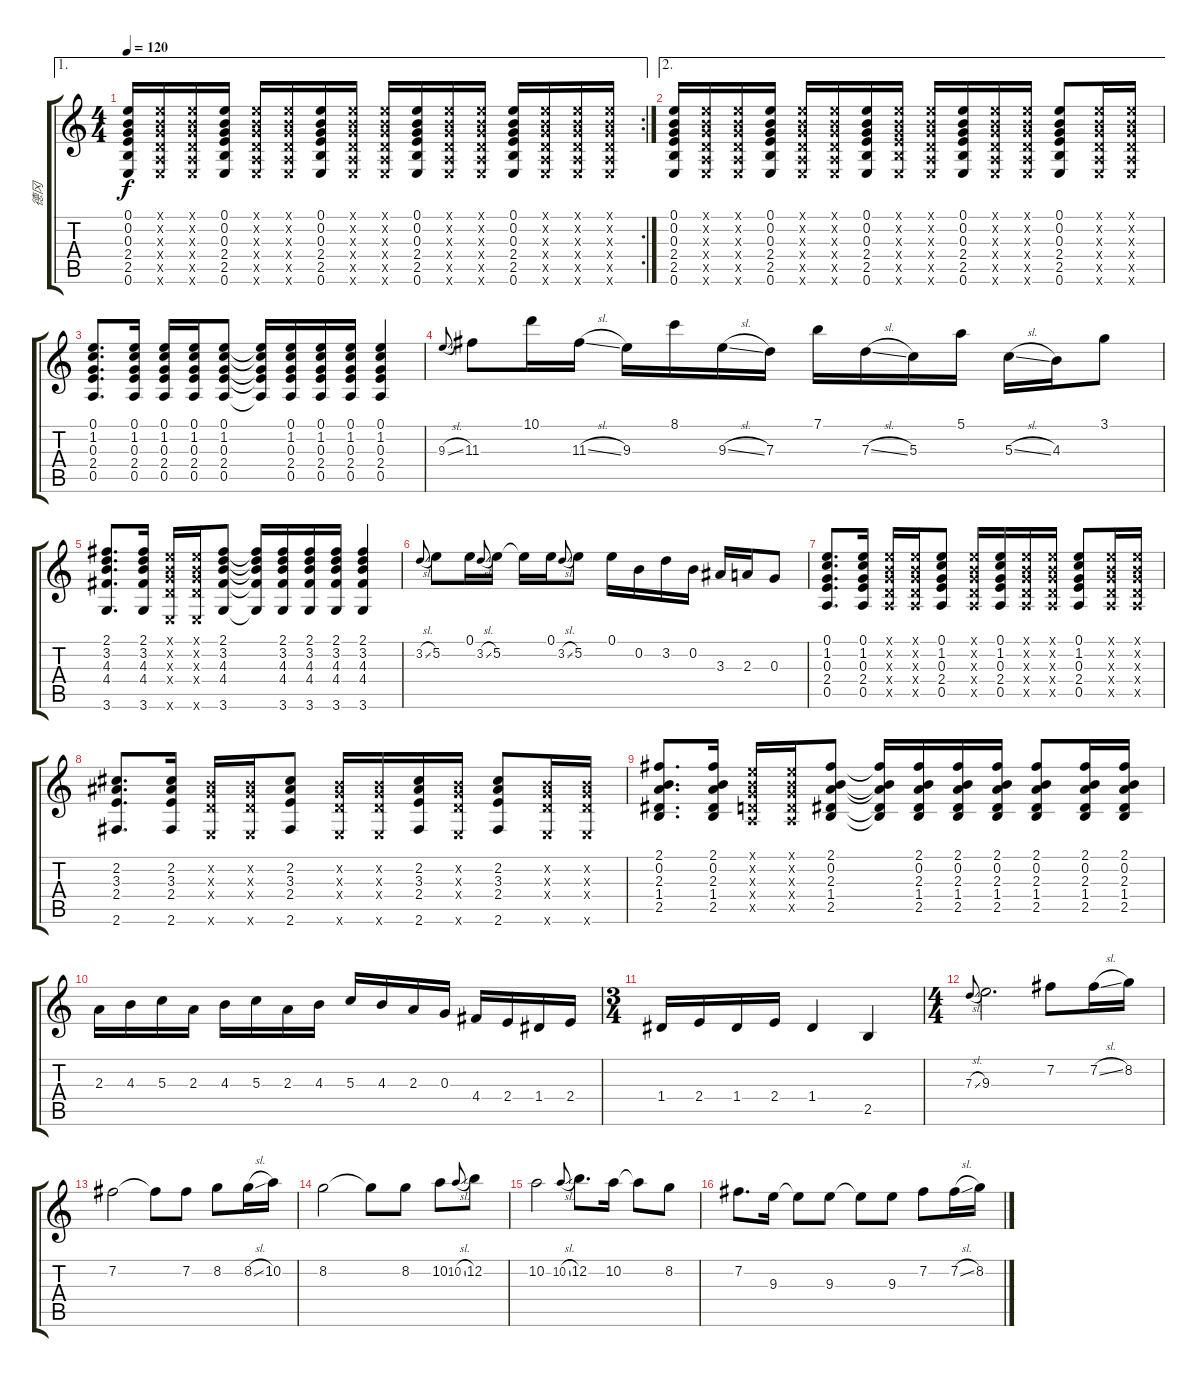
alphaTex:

\track ("德冈" "德冈") {instrument acousticguitarsteel}
\staff {score tabs}
\tuning (E4 B3 G3 D3 A2 E2) {hide}
\ae 1
\rc 2
\ts (4 4)
\tempo 120
\clef g2
\ks c
(0.1 0.2 0.3 2.4 2.5 0.6).16{dy f} (0.1{x} 0.2{x} 0.3{x} 0.4{x} 0.5{x} 0.6{x}).16 (0.1{x} 0.2{x} 0.3{x} 0.4{x} 0.5{x} 0.6{x}).16 (0.1 0.2 0.3 2.4 2.5 0.6).16 (0.1{x} 0.2{x} 0.3{x} 0.4{x} 0.5{x} 0.6{x}).16 (0.1{x} 0.2{x} 0.3{x} 0.4{x} 0.5{x} 0.6{x}).16 (0.1 0.2 0.3 2.4 2.5 0.6).16 (0.1{x} 0.2{x} 0.3{x} 0.4{x} 0.5{x} 0.6{x}).16 (0.1{x} 0.2{x} 0.3{x} 0.4{x} 0.5{x} 0.6{x}).16 (0.1 0.2 0.3 2.4 2.5 0.6).16 (0.1{x} 0.2{x} 0.3{x} 0.4{x} 0.5{x} 0.6{x}).16 (0.1{x} 0.2{x} 0.3{x} 0.4{x} 0.5{x} 0.6{x}).16 (0.1 0.2 0.3 2.4 2.5 0.6).16 (0.1{x} 0.2{x} 0.3{x} 0.4{x} 0.5{x} 0.6{x}).16 (0.1{x} 0.2{x} 0.3{x} 0.4{x} 0.5{x} 0.6{x}).16 (0.1{x} 0.2{x} 0.3{x} 0.4{x} 0.5{x} 0.6{x}).16 |
\ae 2
(0.1 0.2 0.3 2.4 2.5 0.6).16 (0.1{x} 0.2{x} 0.3{x} 0.4{x} 0.5{x} 0.6{x}).16 (0.1{x} 0.2{x} 0.3{x} 0.4{x} 0.5{x} 0.6{x}).16 (0.1 0.2 0.3 2.4 2.5 0.6).16 (0.1{x} 0.2{x} 0.3{x} 0.4{x} 0.5{x} 0.6{x}).16 (0.1{x} 0.2{x} 0.3{x} 0.4{x} 0.5{x} 0.6{x}).16 (0.1 0.2 0.3 2.4 2.5 0.6).16 (0.1{x} 0.2{x} 0.3{x} 2.4{x} 2.5{x} 0.6{x}).16 (0.1{x} 0.2{x} 0.3{x} 0.4{x} 0.5{x} 0.6{x}).16 (0.1 0.2 0.3 2.4 2.5 0.6).16 (0.1{x} 0.2{x} 0.3{x} 0.4{x} 0.5{x} 0.6{x}).16 (0.1{x} 0.2{x} 0.3{x} 0.4{x} 0.5{x} 0.6{x}).16 (0.1 0.2 0.3 2.4 2.5 0.6).8 (0.1{x} 0.2{x} 0.3{x} 0.4{x} 0.5{x} 0.6{x}).16 (0.1{x} 0.2{x} 0.3{x} 0.4{x} 0.5{x} 0.6{x}).16 |
(0.1 1.2 0.3 2.4 0.5).8{d} (0.1 1.2 0.3 2.4 0.5).16 (0.1 1.2 0.3 2.4 0.5).16 (0.1 1.2 0.3 2.4 0.5).16 (0.1 1.2 0.3 2.4 0.5).8 (0.1{t} 1.2{t} 0.3{t} 2.4{t} 0.5{t}).16 (0.1 1.2 0.3 2.4 0.5).16 (0.1 1.2 0.3 2.4 0.5).16 (0.1 1.2 0.3 2.4 0.5).16 (0.1 1.2 0.3 2.4 0.5).4 |
9.3{sl}.8{gr onbeat} 11.3.8{volume 16} 10.1.16 11.3{sl}.16 9.3.16 8.1.16 9.3{sl}.16 7.3.16 7.1.16 7.3{sl}.16 5.3.16 5.1.16 5.3{sl}.16 4.3.16 3.1.8 |
(2.1 3.2 4.3 4.4 3.6).8{d volume 10} (2.1 3.2 4.3 4.4 3.6).16 (0.1{x} 0.2{x} 0.3{x} 0.4{x} 0.6{x}).16 (0.1{x} 0.2{x} 0.3{x} 0.4{x} 0.6{x}).16 (2.1 3.2 4.3 4.4 3.6).8 (2.1{t} 3.2{t} 4.3{t} 4.4{t} 3.6{t}).16 (2.1 3.2 4.3 4.4 3.6).16 (2.1 3.2 4.3 4.4 3.6).16 (2.1 3.2 4.3 4.4 3.6).16 (2.1 3.2 4.3 4.4 3.6).4 |
3.2{sl}.8{gr onbeat} 5.2.8{volume 16} 0.1.16 3.2{sl}.8{gr onbeat} 5.2.16 5.2{t}.16 0.1.16 3.2{sl}.8{gr onbeat} 5.2.8 0.1.16 0.2.16 3.2.16 0.2.16 3.3.16 2.3.16 0.3.8 |
(0.1 1.2 0.3 2.4 0.5).8{d volume 11} (0.1 1.2 0.3 2.4 0.5).16 (0.1{x} 0.2{x} 0.3{x} 0.4{x} 0.5{x}).16 (0.1{x} 0.2{x} 0.3{x} 0.4{x} 0.5{x}).16 (0.1 1.2 0.3 2.4 0.5).8 (0.1{x} 0.2{x} 0.3{x} 0.4{x} 0.5{x}).16 (0.1 1.2 0.3 2.4 0.5).16 (0.1{x} 0.2{x} 0.3{x} 0.4{x} 0.5{x}).16 (0.1{x} 0.2{x} 0.3{x} 0.4{x} 0.5{x}).16 (0.1 1.2 0.3 2.4 0.5).8 (0.1{x} 0.2{x} 0.3{x} 0.4{x} 0.5{x}).16 (0.1{x} 0.2{x} 0.3{x} 0.4{x} 0.5{x}).16 |
(2.2 3.3 2.4 2.6).8{d} (2.2 3.3 2.4 2.6).16 (0.2{x} 0.3{x} 0.4{x} 0.6{x}).16 (0.2{x} 0.3{x} 0.4{x} 0.6{x}).16 (2.2 3.3 2.4 2.6).8 (0.2{x} 0.3{x} 0.4{x} 0.6{x}).16 (0.2{x} 0.3{x} 0.4{x} 0.6{x}).16 (2.2 3.3 2.4 2.6).16 (0.2{x} 0.3{x} 0.4{x} 0.6{x}).16 (2.2 3.3 2.4 2.6).8 (0.2{x} 0.3{x} 0.4{x} 0.6{x}).16 (0.2{x} 0.3{x} 0.4{x} 0.6{x}).16 |
(2.1 0.2 2.3 1.4 2.5).8{d} (2.1 0.2 2.3 1.4 2.5).16 (0.1{x} 0.2{x} 0.3{x} 0.4{x} 0.5{x}).16 (0.1{x} 0.2{x} 0.3{x} 0.4{x} 0.5{x}).16 (2.1 0.2 2.3 1.4 2.5).8 (2.1{t} 0.2{t} 2.3{t} 1.4{t} 2.5{t}).16 (2.1 0.2 2.3 1.4 2.5).16 (2.1 0.2 2.3 1.4 2.5).16 (2.1 0.2 2.3 1.4 2.5).16 (2.1 0.2 2.3 1.4 2.5).8 (2.1 0.2 2.3 1.4 2.5).16 (2.1 0.2 2.3 1.4 2.5).16 |
2.3.16{volume 16} 4.3.16 5.3.16 2.3.16 4.3.16 5.3.16 2.3.16 4.3.16 5.3.16 4.3.16 2.3.16 0.3.16 4.4.16 2.4.16 1.4.16 2.4.16 |
\ts (3 4)
1.4.16 2.4.16 1.4.16 2.4.16 1.4.4 2.5.4 |
\ts (4 4)
7.3{sl}.8{gr onbeat} 9.3.2{d volume 16} 7.2.8 7.2{sl}.16 8.2.16 |
7.2.2 7.2{t}.8 7.2.8 8.2.8 8.2{sl}.16 10.2.16 |
8.2.2 8.2{t}.8 8.2.8 10.2.8 10.2{sl}.8{gr onbeat} 12.2.8 |
10.2.2 10.2{sl}.8{gr onbeat} 12.2.8{d} 10.2.16 10.2{t}.8 8.2.8 |
7.2.8{d} 9.3.16 9.3{t}.8 9.3.8 9.3{t}.8 9.3.8 7.2.8 7.2{sl}.16 8.2.16
